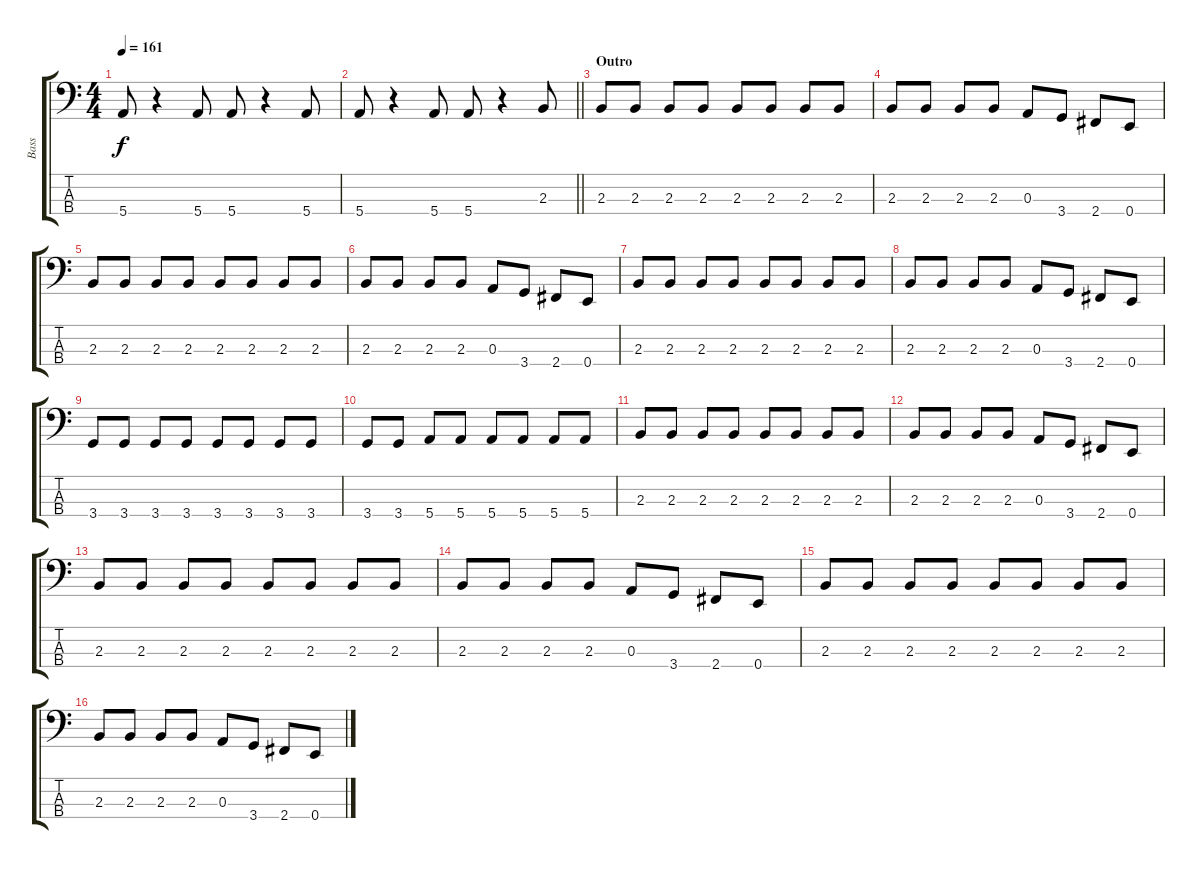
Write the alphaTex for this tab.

\track ("Bass" "Bass") {instrument electricbassfinger}
\staff {score tabs}
\tuning (G2 D2 A1 E1) {hide}
\ts (4 4)
\tempo 161
\clef f4
\ks c
5.4.8{dy f} r.4 5.4.8 5.4.8 r.4 5.4.8 |
\barLineRight lightlight
5.4.8 r.4 5.4.8 5.4.8 r.4 2.3.8 |
\section ("" "Outro")
2.3.8 2.3.8 2.3.8 2.3.8 2.3.8 2.3.8 2.3.8 2.3.8 |
2.3.8 2.3.8 2.3.8 2.3.8 0.3.8 3.4.8 2.4.8 0.4.8 |
2.3.8 2.3.8 2.3.8 2.3.8 2.3.8 2.3.8 2.3.8 2.3.8 |
2.3.8 2.3.8 2.3.8 2.3.8 0.3.8 3.4.8 2.4.8 0.4.8 |
2.3.8 2.3.8 2.3.8 2.3.8 2.3.8 2.3.8 2.3.8 2.3.8 |
2.3.8 2.3.8 2.3.8 2.3.8 0.3.8 3.4.8 2.4.8 0.4.8 |
3.4.8 3.4.8 3.4.8 3.4.8 3.4.8 3.4.8 3.4.8 3.4.8 |
3.4.8 3.4.8 5.4.8 5.4.8 5.4.8 5.4.8 5.4.8 5.4.8 |
2.3.8 2.3.8 2.3.8 2.3.8 2.3.8 2.3.8 2.3.8 2.3.8 |
2.3.8 2.3.8 2.3.8 2.3.8 0.3.8 3.4.8 2.4.8 0.4.8 |
2.3.8 2.3.8 2.3.8 2.3.8 2.3.8 2.3.8 2.3.8 2.3.8 |
2.3.8 2.3.8 2.3.8 2.3.8 0.3.8 3.4.8 2.4.8 0.4.8 |
2.3.8 2.3.8 2.3.8 2.3.8 2.3.8 2.3.8 2.3.8 2.3.8 |
2.3.8 2.3.8 2.3.8 2.3.8 0.3.8 3.4.8 2.4.8 0.4.8
